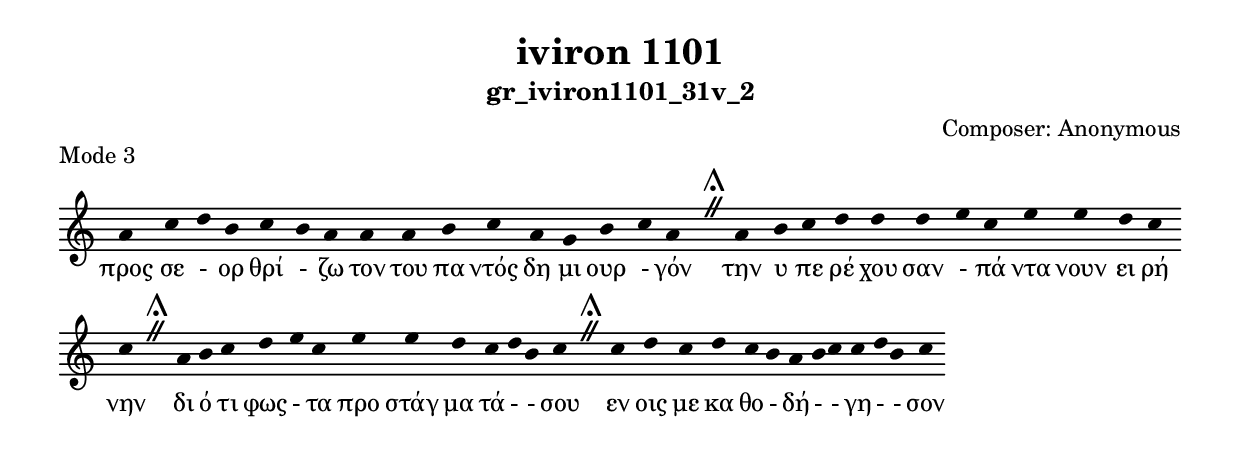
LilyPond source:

\include "gregorian.ly"

	\header {
 	  title = "iviron 1101"
	  subtitle = "gr_iviron1101_31v_2"
	  composer = "Composer: Αnonymous"
	  piece = "Mode 3"
	}

	chant = {
	  a'4 c''4 d''4 b'4 c''4 b'4 a'4 a'4 a'4 b'4 c''4 a'4 g'4 b'4 c''4 a'4 \divisioMaior
 a'4 b'4 c''4 d''4 d''4 d''4 e''4 c''4 e''4 e''4 d''4 c''4 c''4 \divisioMaior
 a'4 b'4 c''4 d''4 e''4 c''4 e''4 e''4 d''4 c''4 d''4 b'4 c''4 \divisioMaior
 c''4 d''4 c''4 d''4 c''4 b'4 a'4 b'4 c''4 c''4 d''4 b'4 c''4\finalis
	}

	verba = \lyricmode {προς σε - ορ θρί - ζω τον του πα ντός δη μι ουρ - γόν 
την υ πε ρέ χου σαν - πά ντα νουν ει ρή νην 
δι ό τι φως - τα προ στάγ μα τά -  - σου 
εν οις με κα θο - δή -  - γη -  - σον 
	}


	\score {
	  \new Staff <<
	  \new Voice = "melody" \chant
	  \new Lyrics = "one" \lyricsto melody \verba
	  >>
	  \layout {
	    \context {
	      \Staff
	      \remove "Time_signature_engraver"
	      \remove "Bar_engraver"
	    }
	    \context {
	      \Voice
	      \remove "Stem_engraver"
	    }
	  }
	}